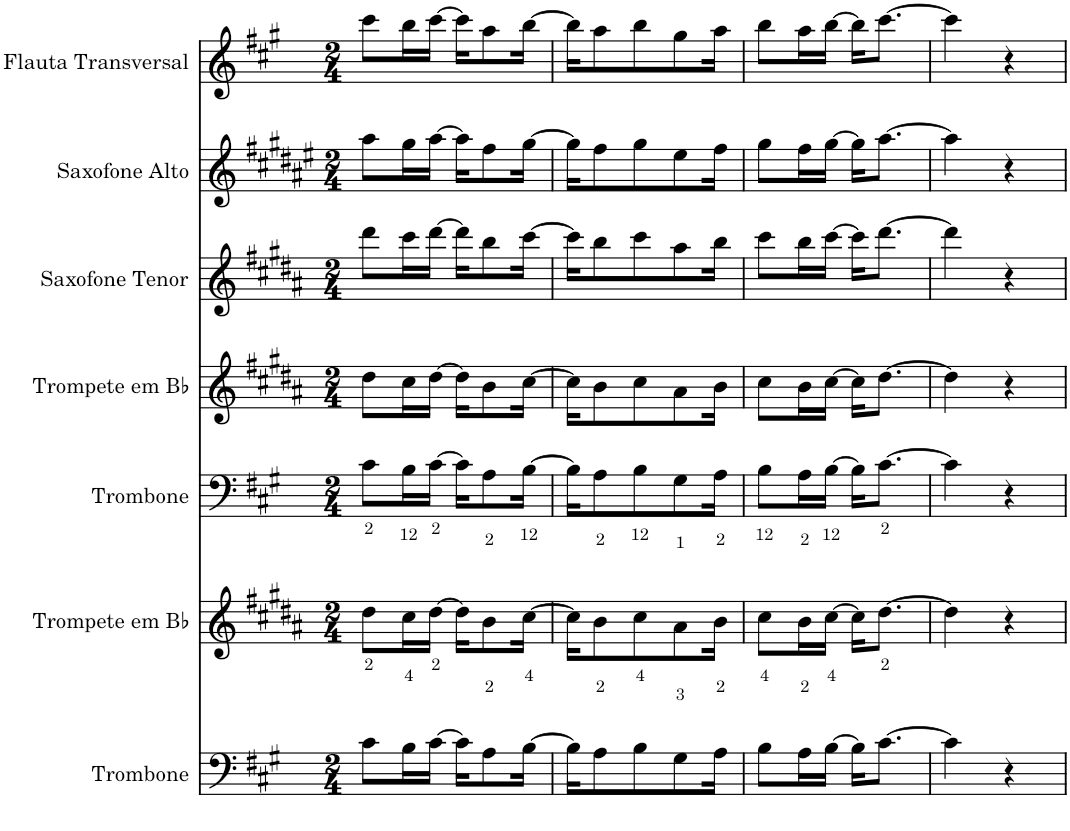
**kern	**kern	**kern	**kern	**kern	**kern	**kern
*part7	*part6	*part5	*part4	*part3	*part2	*part1
*staff7	*staff6	*staff5	*staff4	*staff3	*staff2	*staff1
*I"Trombone	*I"Trompete em Bb	*I"Trombone	*I"Trompete em Bb	*I"Saxofone Tenor	*I"Saxofone Alto	*I"Flauta Transversal
*I'Tbn.	*I'Tpt. em Bb	*I'Tbn.	*I'Tpt. em Bb	*I'Sax. Tn.	*	*I'Fl.
*clefF4	*clefG2	*clefF4	*clefG2	*clefG2	*clefG2	*clefG2
*	*Trd1c2	*	*Trd1c2	*Trd8c14	*Trd5c9	*
*k[f#c#g#]	*k[f#c#g#d#a#]	*k[f#c#g#]	*k[f#c#g#d#a#]	*k[f#c#g#d#a#]	*k[f#c#g#d#a#e#]	*k[f#c#g#]
*A:	*B:	*A:	*B:	*B:	*F#:	*A:
*M2/4	*M2/4	*M2/4	*M2/4	*M2/4	*M2/4	*M2/4
=1	=1	=1	=1	=1	=1	=1
8c#\L	8dd#\L	8c#\L	8dd#\L	8ddd#\L	8aa#\L	8ccc#\L
16B\L	16cc#\L	16B\L	16cc#\L	16ccc#\L	16gg#\L	16bb\L
[16c#\JJ	[16dd#\JJ	[16c#\JJ	[16dd#\JJ	[16ddd#\JJ	[16aa#\JJ	[16ccc#\JJ
16c#\KL]	16dd#\KL]	16c#\KL]	16dd#\KL]	16ddd#\KL]	16aa#\KL]	16ccc#\KL]
8A\	8b\	8A\	8b\	8bb\	8ff#\	8aa\
[16B\Jk	[16cc#\Jk	[16B\Jk	[16cc#\Jk	[16ccc#\Jk	[16gg#\Jk	[16bb\Jk
=2	=2	=2	=2	=2	=2	=2
16B\KL]	16cc#\KL]	16B\KL]	16cc#\KL]	16ccc#\KL]	16gg#\KL]	16bb\KL]
8A\	8b\	8A\	8b\	8bb\	8ff#\	8aa\
8B\	8cc#\	8B\	8cc#\	8ccc#\	8gg#\	8bb\
8G#\	8a#\	8G#\	8a#\	8aa#\	8ee#\	8gg#\
16A\Jk	16b\Jk	16A\Jk	16b\Jk	16bb\Jk	16ff#\Jk	16aa\Jk
=3	=3	=3	=3	=3	=3	=3
8B\L	8cc#\L	8B\L	8cc#\L	8ccc#\L	8gg#\L	8bb\L
16A\L	16b\L	16A\L	16b\L	16bb\L	16ff#\L	16aa\L
[16B\JJ	[16cc#\JJ	[16B\JJ	[16cc#\JJ	[16ccc#\JJ	[16gg#\JJ	[16bb\JJ
16B\KL]	16cc#\KL]	16B\KL]	16cc#\KL]	16ccc#\KL]	16gg#\KL]	16bb\KL]
[8.c#\J	[8.dd#\J	[8.c#\J	[8.dd#\J	[8.ddd#\J	[8.aa#\J	[8.ccc#\J
=4	=4	=4	=4	=4	=4	=4
4c#\]	4dd#\]	4c#\]	4dd#\]	4ddd#\]	4aa#\]	4ccc#\]
4r	4r	4r	4r	4r	4r	4r
=	=	=	=	=	=	=
*-	*-	*-	*-	*-	*-	*-
